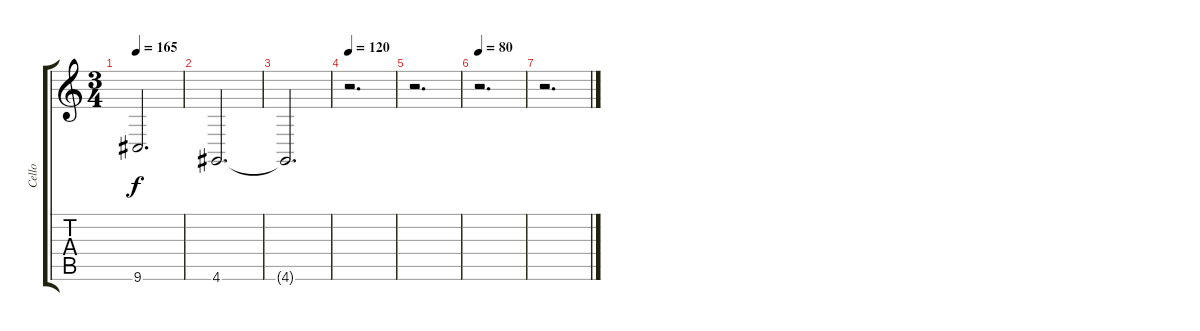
\track ("Cello" "Cello") {instrument cello}
\staff {score tabs}
\tuning (E4 B3 G3 D3 A2 E2) {hide}
\ts (3 4)
\tempo 165
\clef g2
\ks c
9.6.2{d dy f} |
4.6.2{d} |
4.6{t}.2{d} |
\tempo 120
r.2{d} |
r.2{d} |
\tempo 80
r.2{d} |
r.2{d}
